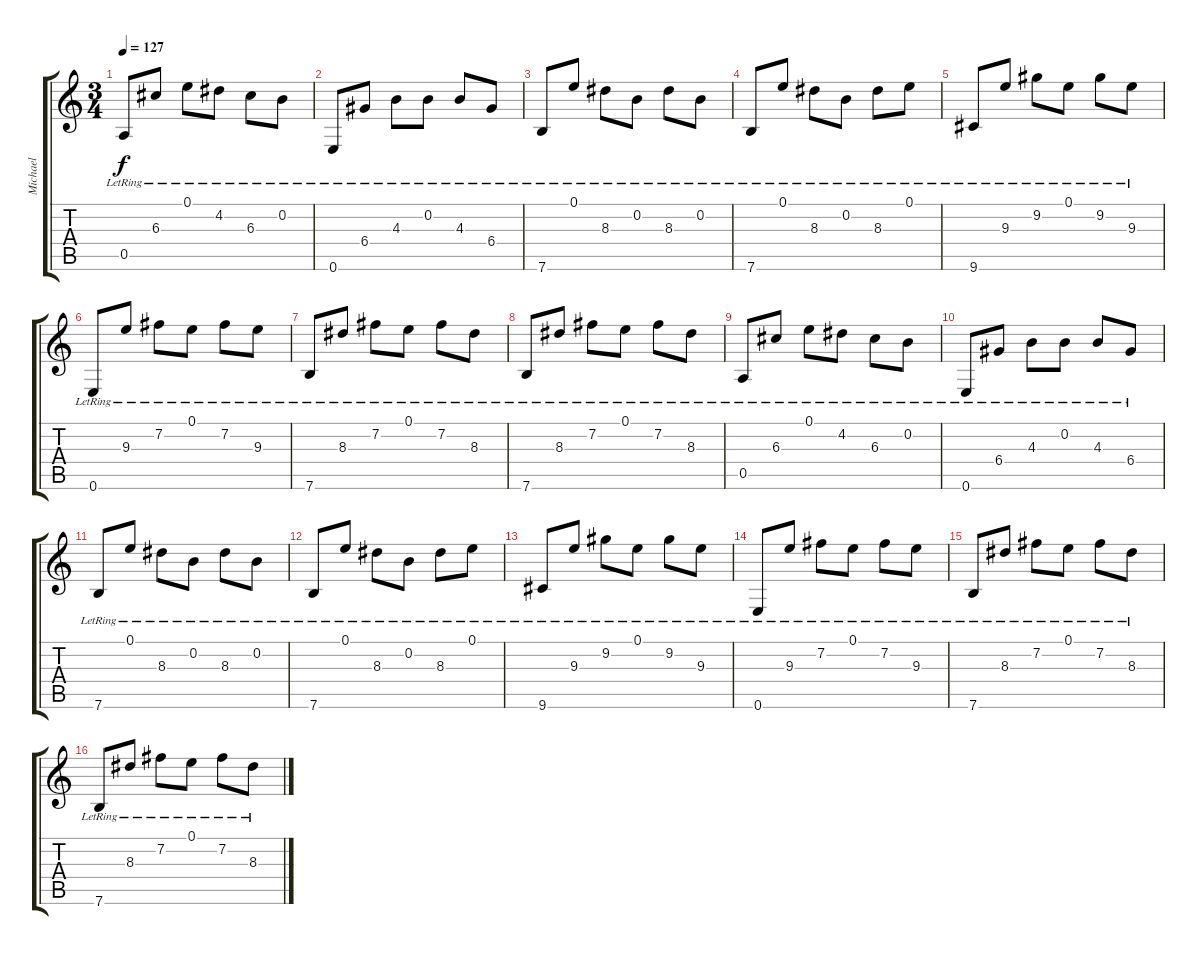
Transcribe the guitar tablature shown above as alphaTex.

\track ("Michael" "Michael") {instrument acousticguitarsteel}
\staff {score tabs}
\tuning (E4 B3 G3 D3 A2 E2) {hide}
\ts (3 4)
\tempo 127
\clef g2
\ks c
0.5{lr}.8{dy f} 6.3{lr}.8 0.1{lr}.8 4.2{lr}.8 6.3{lr}.8 0.2{lr}.8 |
0.6{lr}.8 6.4{lr}.8 4.3{lr}.8 0.2{lr}.8 4.3{lr}.8 6.4{lr}.8 |
7.6{lr}.8 0.1{lr}.8 8.3{lr}.8 0.2{lr}.8 8.3{lr}.8 0.2{lr}.8 |
7.6{lr}.8 0.1{lr}.8 8.3{lr}.8 0.2{lr}.8 8.3{lr}.8 0.1{lr}.8 |
9.6{lr}.8 9.3{lr}.8 9.2{lr}.8 0.1{lr}.8 9.2{lr}.8 9.3{lr}.8 |
0.6{lr}.8 9.3{lr}.8 7.2{lr}.8 0.1{lr}.8 7.2{lr}.8 9.3{lr}.8 |
7.6{lr}.8 8.3{lr}.8 7.2{lr}.8 0.1{lr}.8 7.2{lr}.8 8.3{lr}.8 |
7.6{lr}.8 8.3{lr}.8 7.2{lr}.8 0.1{lr}.8 7.2{lr}.8 8.3{lr}.8 |
0.5{lr}.8 6.3{lr}.8 0.1{lr}.8 4.2{lr}.8 6.3{lr}.8 0.2{lr}.8 |
0.6{lr}.8 6.4{lr}.8 4.3{lr}.8 0.2{lr}.8 4.3{lr}.8 6.4{lr}.8 |
7.6{lr}.8 0.1{lr}.8 8.3{lr}.8 0.2{lr}.8 8.3{lr}.8 0.2{lr}.8 |
7.6{lr}.8 0.1{lr}.8 8.3{lr}.8 0.2{lr}.8 8.3{lr}.8 0.1{lr}.8 |
9.6{lr}.8 9.3{lr}.8 9.2{lr}.8 0.1{lr}.8 9.2{lr}.8 9.3{lr}.8 |
0.6{lr}.8 9.3{lr}.8 7.2{lr}.8 0.1{lr}.8 7.2{lr}.8 9.3{lr}.8 |
7.6{lr}.8 8.3{lr}.8 7.2{lr}.8 0.1{lr}.8 7.2{lr}.8 8.3{lr}.8 |
7.6{lr}.8 8.3{lr}.8 7.2{lr}.8 0.1{lr}.8 7.2{lr}.8 8.3{lr}.8
